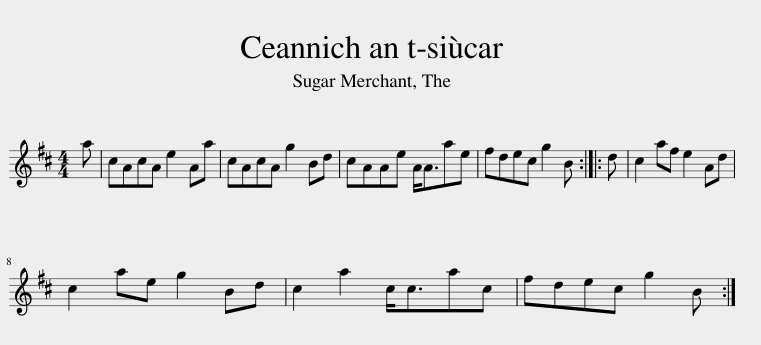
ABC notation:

X:1
L:1/8
M:4/4
I:linebreak $
K:D
V:1 treble
V:1
 a | cAcA e2 Aa | cAcA g2 Bd | cAAe A<Aae | fdec g2 B :: %5
 d | c2 af e2 Ad |$ c2 ae g2 Bd | c2 a2 c<cac | fdec g2 B :| %10
